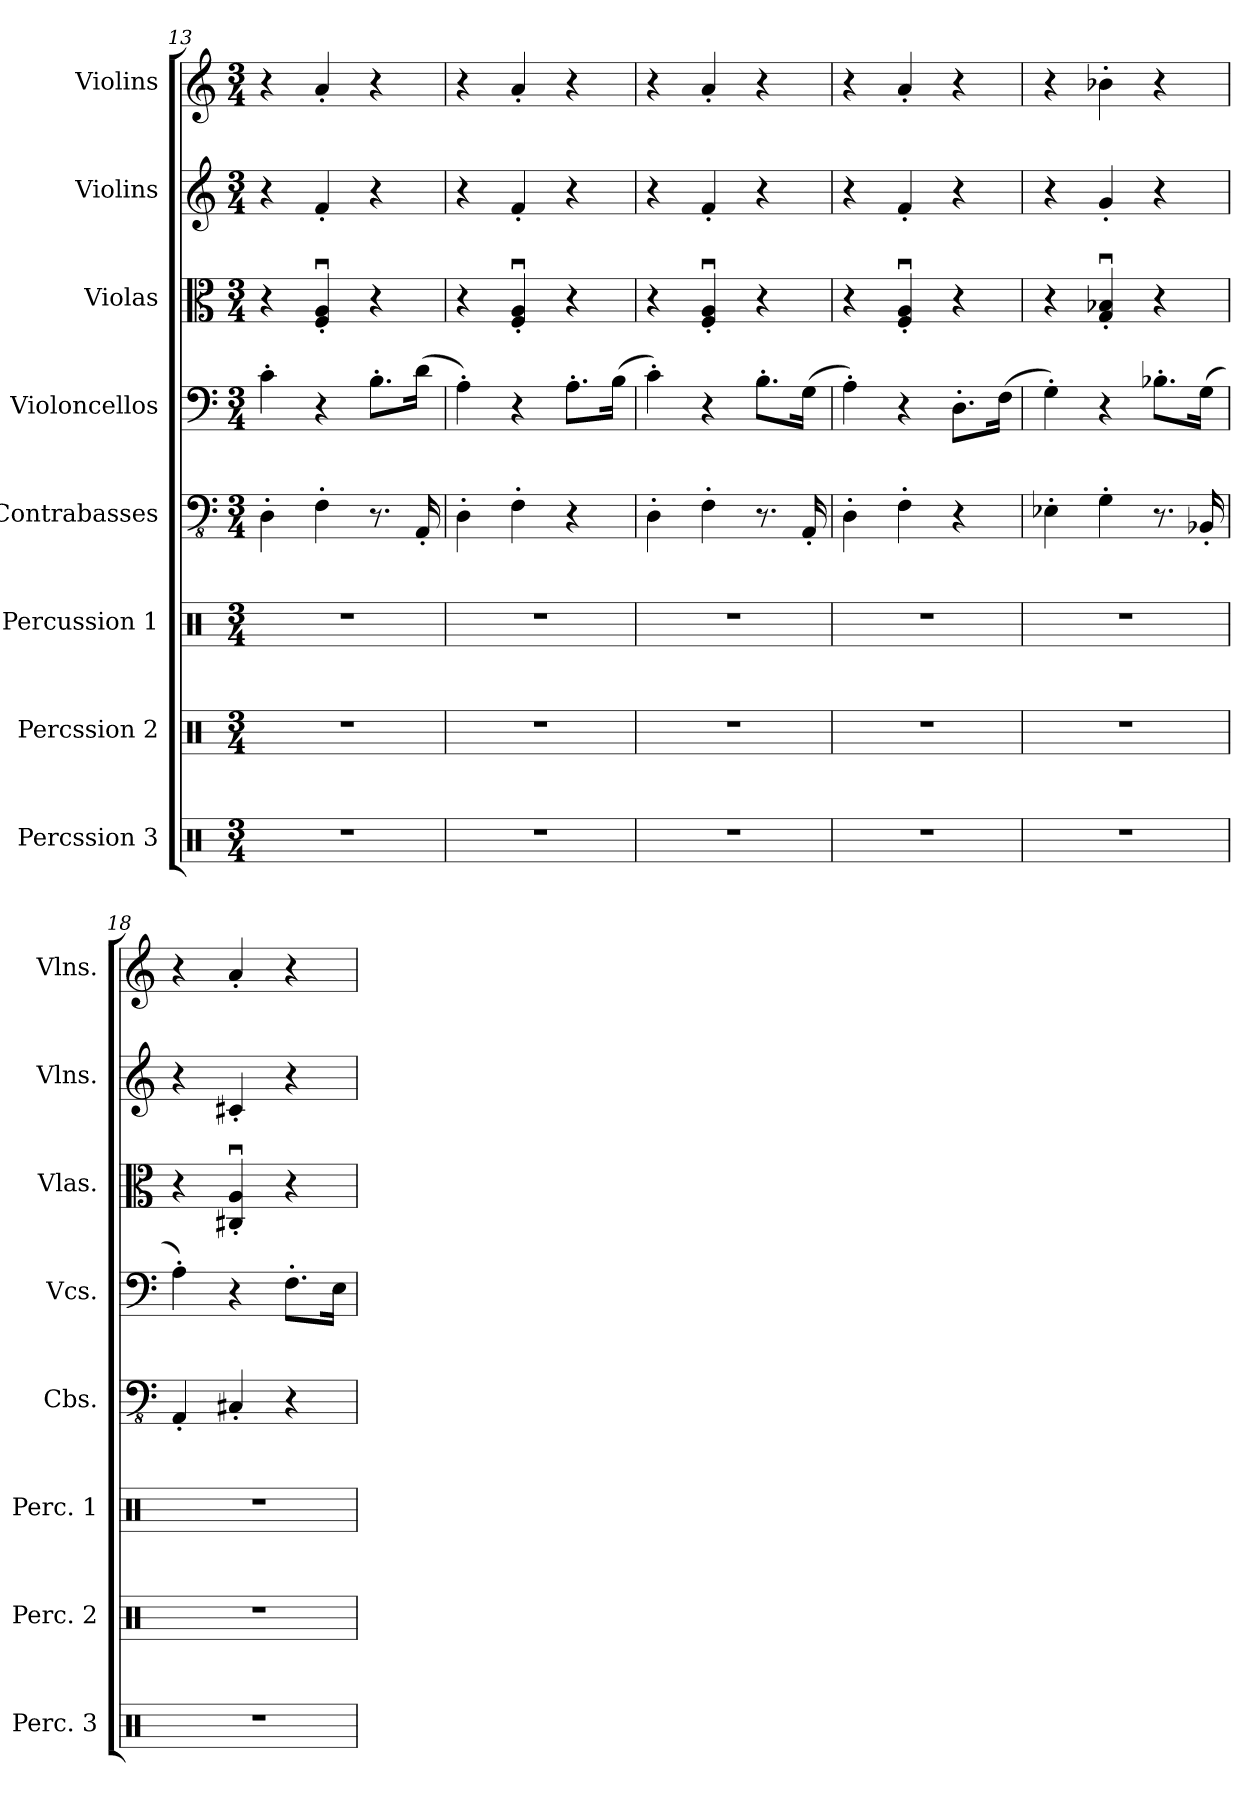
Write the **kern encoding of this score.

**kern	**kern	**kern	**kern	**kern	**kern	**kern	**kern
*part8	*part7	*part6	*part5	*part4	*part3	*part2	*part1
*staff8	*staff7	*staff6	*staff5	*staff4	*staff3	*staff2	*staff1
*I"Percssion 3	*I"Percssion 2	*I"Percussion 1	*I"Contrabasses	*I"Violoncellos	*I"Violas	*I"Violins	*I"Violins
*I'Perc. 3	*I'Perc. 2	*I'Perc. 1	*I'Cbs.	*I'Vcs.	*I'Vlas.	*I'Vlns.	*I'Vlns.
*clefX	*clefX	*clefX	*clefFv4	*clefF4	*clefC3	*clefG2	*clefG2
*k[]	*k[]	*k[]	*k[]	*k[]	*k[]	*k[]	*k[]
*M3/4	*M3/4	*M3/4	*M3/4	*M3/4	*M3/4	*M3/4	*M3/4
=13	=13	=13	=13	=13	=13	=13	=13
2.r	2.r	2.r	4DD'\	4c'\	4r	4r	4r
.	.	.	4FF'\	4r	4F/u' 4A/u'	4f'/	4a'/
.	.	.	8.r	8.B'\L	4r	4r	4r
.	.	.	16AAA'/	(16d\Jk	.	.	.
=14	=14	=14	=14	=14	=14	=14	=14
2.r	2.r	2.r	4DD'\	4A'\)	4r	4r	4r
.	.	.	4FF'\	4r	4F/u' 4A/u'	4f'/	4a'/
.	.	.	4r	8.A'\L	4r	4r	4r
.	.	.	.	(16B\Jk	.	.	.
=15	=15	=15	=15	=15	=15	=15	=15
2.r	2.r	2.r	4DD'\	4c'\)	4r	4r	4r
.	.	.	4FF'\	4r	4F/u' 4A/u'	4f'/	4a'/
.	.	.	8.r	8.B'\L	4r	4r	4r
.	.	.	16AAA'/	(16G\Jk	.	.	.
=16	=16	=16	=16	=16	=16	=16	=16
2.r	2.r	2.r	4DD'\	4A'\)	4r	4r	4r
.	.	.	4FF'\	4r	4F/u' 4A/u'	4f'/	4a'/
.	.	.	4r	8.D'\L	4r	4r	4r
.	.	.	.	(16F\Jk	.	.	.
=17	=17	=17	=17	=17	=17	=17	=17
2.r	2.r	2.r	4EE-X'\	4G'\)	4r	4r	4r
.	.	.	4GG'\	4r	4G/u' 4B-X/u'	4g'/	4b-X'\
.	.	.	8.r	8.B-X'\L	4r	4r	4r
.	.	.	16BBB-X'/	(16G\Jk	.	.	.
=18	=18	=18	=18	=18	=18	=18	=18
2.r	2.r	2.r	4AAA'/	4A'\)	4r	4r	4r
.	.	.	4CC#X'/	4r	4C#X/u' 4A/u'	4c#X'/	4a'/
.	.	.	4r	8.F'\L	4r	4r	4r
.	.	.	.	16E\Jk	.	.	.
=	=	=	=	=	=	=	=
*-	*-	*-	*-	*-	*-	*-	*-
